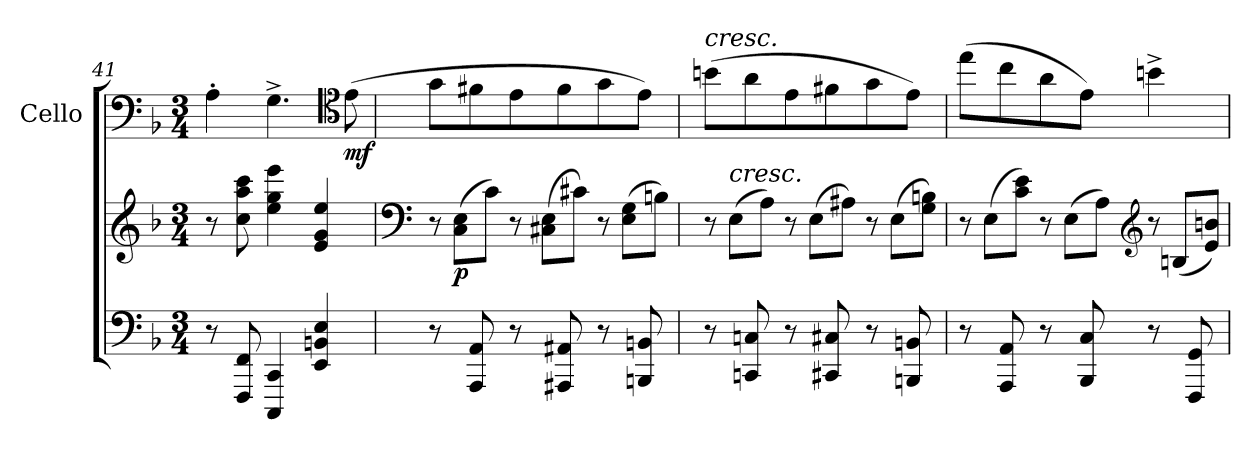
**kern	**kern	**dynam	**kern	**dynam
*part2	*part2	*part2	*part1	*part1
*staff3	*staff2	*staff2/3	*staff1	*staff1
*	*	*	*I"Cello	*
*clefF4	*clefG2	*	*clefF4	*
*k[b-]	*k[b-]	*	*k[b-]	*
*F:	*F:	*	*F:	*
*M3/4	*M3/4	*	*M3/4	*
=41	=41	=41	=41	=41
8r	8r	.	4A'\	.
8FFF/ 8FF/	8cc\ 8aa\ 8ccc\	.	.	.
4CCC/ 4CC/	4ee\ 4gg\ 4eee\	.	4.G^\	.
4EE/ 4BBn/ 4E/	4e/ 4g/ 4ee/	.	.	.
*	*	*	*clefC4	*
!	!	!	!	!LO:DY:b
.	.	.	(>8e\	mf
=42	=42	=42	=42	=42
*	*clefF4	*	*	*
*	*Xtuplet	*	*	*
8r	12r	.	8g\L	.
!	!	!LO:DY:b	!	!
.	(>12C\ 12E\L	p	.	.
8AAA/ 8AA/	.	.	8f#X\	.
.	12c\J)	.	.	.
8r	12r	.	8e\	.
.	(>12C#X\ 12E\L	.	.	.
8AAA#X/ 8AA#X/	.	.	8f#\	.
.	12c#X\J)	.	.	.
8r	12r	.	8g\	.
.	(>12E\ 12G\L	.	.	.
8BBBn/ 8BBn/	.	.	8e\J)	.
.	12Bn\J)	.	.	.
=43	=43	=43	=43	=43
!	!	!	!LO:TX:a:i:t=cresc.	!
8r	12r	.	(>8bn\L	.
!	!LO:TX:a:i:t=cresc.	!	!	!
.	(>12E\L	.	.	.
8CCn/ 8Cn/	.	.	8a\	.
.	12A\J)	.	.	.
8r	12r	.	8e\	.
.	(>12E\L	.	.	.
8CC#X/ 8C#X/	.	.	8f#X\	.
.	12A#X\J)	.	.	.
8r	12r	.	8g\	.
.	(>12E\L	.	.	.
8BBBn/ 8BBn/	.	.	8e\J)	.
.	12G\ 12Bn\J)	.	.	.
!!LO:PB:g=z
=44	=44	=44	=44	=44
8r	12r	.	(>8ee\L	.
.	(>12E\L	.	.	.
8AAA/ 8AA/	.	.	8cc\	.
.	12c\ 12e\J)	.	.	.
8r	12r	.	8a\	.
.	(>12E\L	.	.	.
8BBB-/ 8C/	.	.	8e\J)	.
.	12A\J)	.	.	.
*	*clefG2	*	*	*
8r	12r	.	4bn^\	.
.	(<12Bn/L	.	.	.
8FFF/ 8GG/	.	.	.	.
.	12e/ 12bn/J)	.	.	.
=	=	=	=	=
*-	*-	*-	*-	*-
